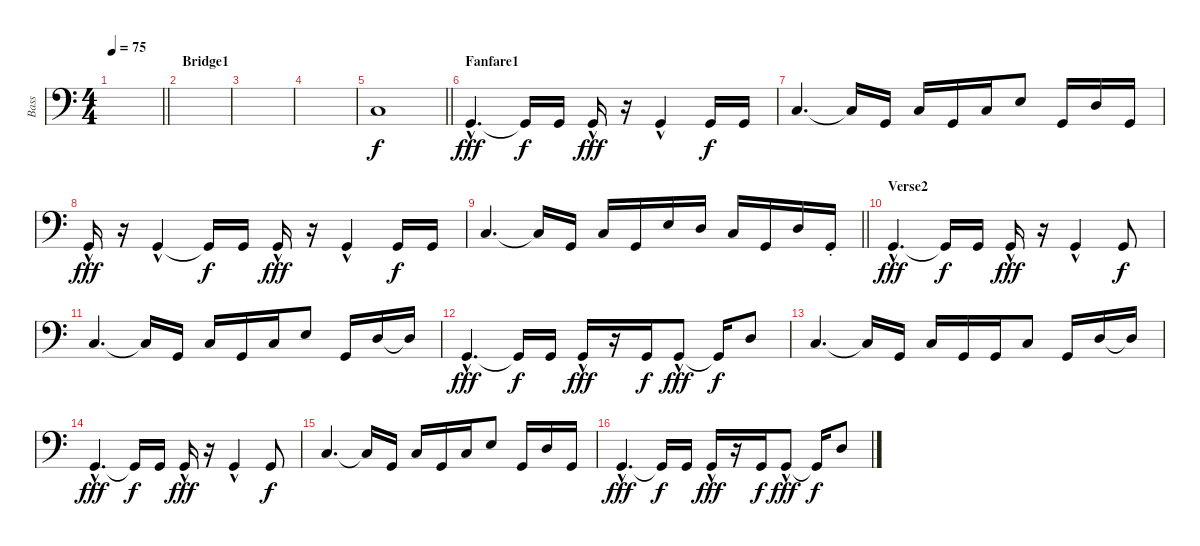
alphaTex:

\track ("Bass" "Bass") {instrument electricbassfinger}
\staff {score}
\tuning (G2 D2 A1 E1) {hide}
\ts (4 4)
\tempo 75
\clef f4
\barLineRight lightlight
\ks c
|
\section ("" "Bridge1")
|
|
|
\barLineRight lightlight
3.3.1 |
\section ("" "Fanfare1")
3.4{hac}.4{d dy fff} 3.4{t}.16{dy f} 3.4.16 3.4{hac}.16{dy fff} r.16 3.4{hac}.4 3.4.16{dy f} 3.4.16 |
3.3.4{d} 3.3{t}.16 3.4.16 3.3.16 3.4.16 3.3.16 2.2.8 3.4.16 5.3.16 3.4.16 |
3.4{hac}.16{dy fff} r.16 3.4{hac}.4 3.4{t}.16{dy f} 3.4.16 3.4{hac}.16{dy fff} r.16 3.4{hac}.4 3.4.16{dy f} 3.4.16 |
\barLineRight lightlight
3.3.4{d} 3.3{t}.16 3.4.16 3.3.16 3.4.16 2.2.16 0.2.16 3.3.16 3.4.16 5.3.16 3.4{st}.16 |
\section ("" "Verse2")
3.4{hac}.4{d dy fff} 3.4{t}.16{dy f} 3.4.16 3.4{hac}.16{dy fff} r.16 3.4{hac}.4 3.4.8{dy f} |
3.3.4{d} 3.3{t}.16 3.4.16 3.3.16 3.4.16 3.3.16 2.2.8 3.4.16 5.3.16 5.3{t}.16 |
3.4{hac}.4{d dy fff} 3.4{t}.16{dy f} 3.4.16 3.4{hac}.16{dy fff} r.16 3.4.16{dy f} 3.4{hac}.8{dy fff} 3.4{t}.16{dy f} 5.3.8 |
3.3.4{d} 3.3{t}.16 3.4.16 3.3.16 3.4.16 3.4.16 3.3.8 3.4.16 5.3.16 5.3{t}.16 |
3.4{hac}.4{d dy fff} 3.4{t}.16{dy f} 3.4.16 3.4{hac}.16{dy fff} r.16 3.4{hac}.4 3.4.8{dy f} |
3.3.4{d} 3.3{t}.16 3.4.16 3.3.16 3.4.16 3.3.16 2.2.8 3.4.16 5.3.16 3.4.16 |
3.4{hac}.4{d dy fff} 3.4{t}.16{dy f} 3.4.16 3.4{hac}.16{dy fff} r.16 3.4.16{dy f} 3.4{hac}.8{dy fff} 3.4{t}.16{dy f} 5.3.8
